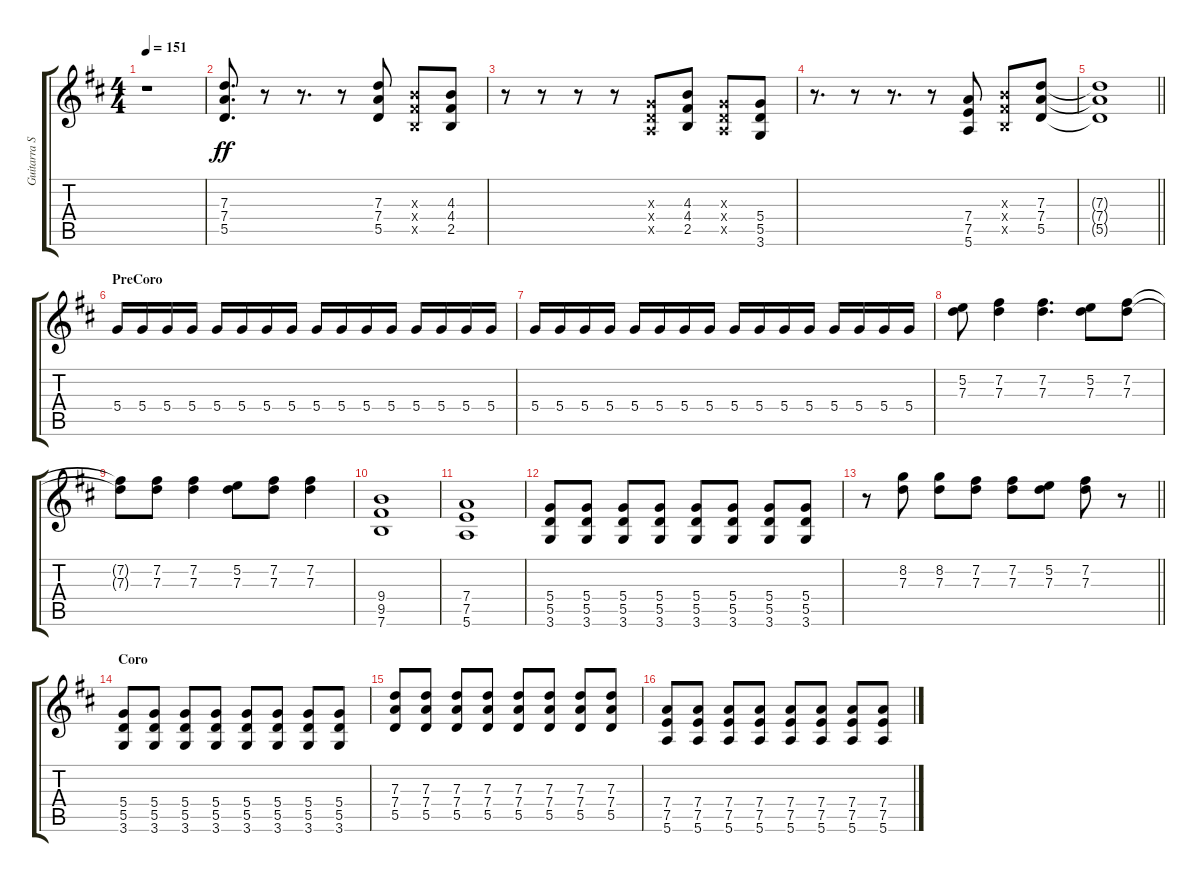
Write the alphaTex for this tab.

\track ("Guitarra Solista " "Guitarra S") {instrument distortionguitar}
\staff {score tabs}
\tuning (E4 B3 G3 D3 A2 E2) {hide}
\ts (4 4)
\tempo 151
\clef g2
\ks d
r.1{dy ff} |
(7.3 7.4 5.5).8{d} r.8 r.8{d} r.8 (7.3 7.4 5.5).8 (4.3{x} 4.4{x} 2.5{x}).8 (4.3 4.4 2.5).8 |
r.8 r.8 r.8 r.8 (0.3{x} 0.4{x} 0.5{x}).8 (4.3 4.4 2.5).8 (0.3{x} 0.4{x} 0.5{x}).8 (5.4 5.5 3.6).8 |
r.8{d} r.8 r.8{d} r.8 (7.4 7.5 5.6).8 (4.3{x} 4.4{x} 2.5{x}).8 (7.3 7.4 5.5).8 |
\barLineRight lightlight
(7.3{t} 7.4{t} 5.5{t}).1 |
\section ("" "PreCoro")
5.4.16{instrument electricguitarmuted} 5.4.16 5.4.16 5.4.16 5.4.16 5.4.16 5.4.16 5.4.16 5.4.16 5.4.16 5.4.16 5.4.16 5.4.16 5.4.16 5.4.16 5.4.16 |
5.4.16 5.4.16 5.4.16 5.4.16 5.4.16 5.4.16 5.4.16 5.4.16 5.4.16 5.4.16 5.4.16 5.4.16 5.4.16 5.4.16 5.4.16 5.4.16 |
(5.2 7.3).8{instrument distortionguitar} (7.2 7.3).4 (7.2 7.3).4{d} (5.2 7.3).8 (7.2 7.3).8 |
(7.2{t} 7.3{t}).8 (7.2 7.3).8 (7.2 7.3).4 (5.2 7.3).8 (7.2 7.3).8 (7.2 7.3).4 |
(9.4 9.5 7.6).1 |
(7.4 7.5 5.6).1 |
(5.4 5.5 3.6).8 (5.4 5.5 3.6).8 (5.4 5.5 3.6).8 (5.4 5.5 3.6).8 (5.4 5.5 3.6).8 (5.4 5.5 3.6).8 (5.4 5.5 3.6).8 (5.4 5.5 3.6).8 |
\barLineRight lightlight
r.8 (8.2 7.3).8 (8.2 7.3).8 (7.2 7.3).8 (7.2 7.3).8 (5.2 7.3).8 (7.2 7.3).8 r.8 |
\section ("" "Coro")
(5.4 5.5 3.6).8 (5.4 5.5 3.6).8 (5.4 5.5 3.6).8 (5.4 5.5 3.6).8 (5.4 5.5 3.6).8 (5.4 5.5 3.6).8 (5.4 5.5 3.6).8 (5.4 5.5 3.6).8 |
(7.3 7.4 5.5).8 (7.3 7.4 5.5).8 (7.3 7.4 5.5).8 (7.3 7.4 5.5).8 (7.3 7.4 5.5).8 (7.3 7.4 5.5).8 (7.3 7.4 5.5).8 (7.3 7.4 5.5).8 |
(7.4 7.5 5.6).8 (7.4 7.5 5.6).8 (7.4 7.5 5.6).8 (7.4 7.5 5.6).8 (7.4 7.5 5.6).8 (7.4 7.5 5.6).8 (7.4 7.5 5.6).8 (7.4 7.5 5.6).8
